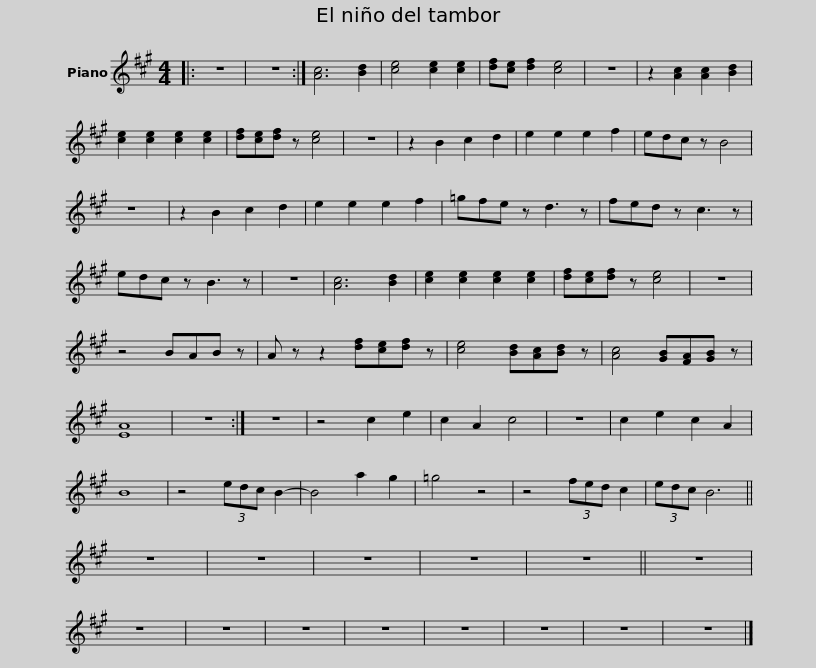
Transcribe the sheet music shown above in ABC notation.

X:1
L:1/8
M:4/4
I:linebreak $
K:A
V:1 treble
V:1
|: z8 | z8 :| [Ac]6 [Bd]2 | [ce]4 [ce]2 [ce]2 | [df][ce] [df]2 [ce]4 | %5
 z8 | z2 [Ac]2 [Ac]2 [Bd]2 | [ce]2 [ce]2 [ce]2 [ce]2 | [df][ce][df] z [ce]4 | z8 | %10
 z2 B2 c2 d2 | e2 e2 e2 f2 |$ edc z B4 | z8 | z2 B2 c2 d2 | %15
 e2 e2 e2 f2 | =gfe z d3 z | fed z c3 z | edc z B3 z | z8 | %20
 [Ac]6 [Bd]2 | [ce]2 [ce]2 [ce]2 [ce]2 |$ [df][ce][df] z [ce]4 | z8 | z4 BAB z | %25
 A z z2 [df][ce][df] z | [ce]4 [Bd][Ac][Bd] z | [Ac]4 [GB][FA][GB] z | [EA]8 | z8 :| %30
 z8 | z4 c2 e2 | c2 A2 c4 |$ z8 | c2 e2 c2 A2 | %35
 B8 | z4 (3edc B2- | B4 a2 g2 | =g4 z4 | z4 (3fed c2 | %40
 (3edc B6 || z8 | z8 | z8 | z8 | %45
 z8 ||$ z8 | z8 | z8 | z8 | %50
 z8 | z8 | z8 | z8 | z8 |] %55
